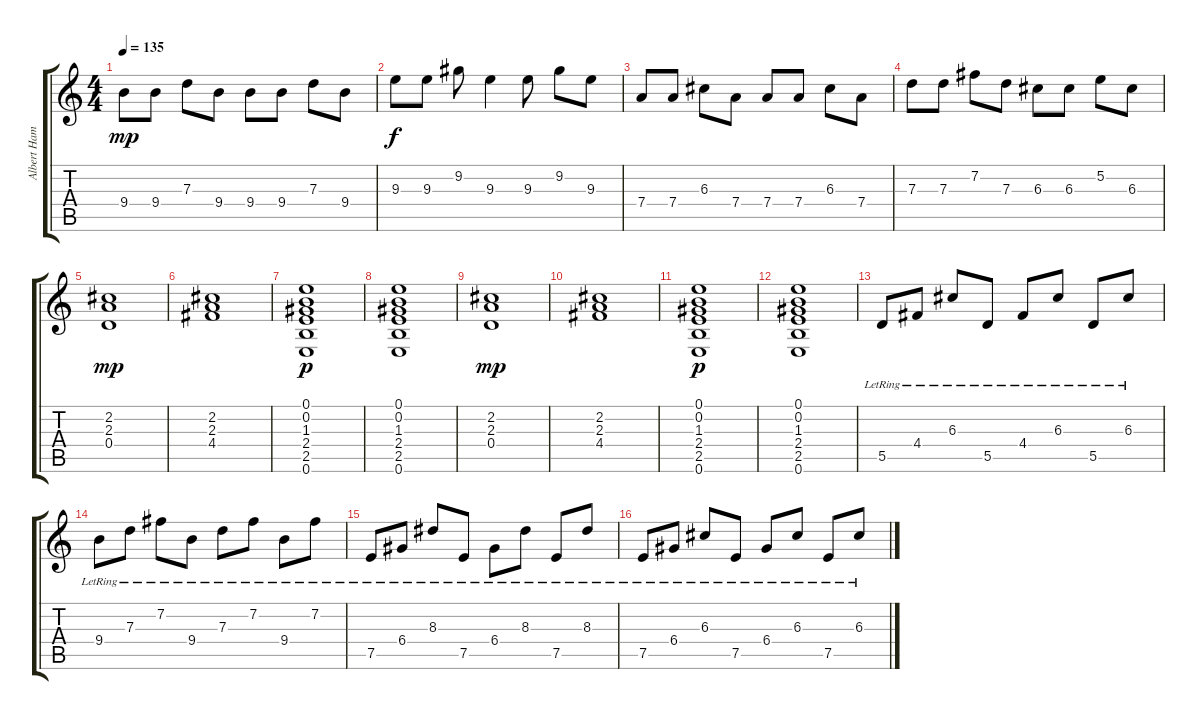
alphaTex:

\track ("Albert Hammond Jr. " "Albert Ham") {instrument overdrivenguitar}
\staff {score tabs}
\tuning (E4 B3 G3 D3 A2 E2) {hide}
\ts (4 4)
\tempo 135
\clef g2
\ks c
9.4.8{dy mp} 9.4.8 7.3.8 9.4.8 9.4.8 9.4.8 7.3.8 9.4.8 |
9.3.8{dy f} 9.3.8 9.2.8 9.3.4 9.3.8 9.2.8 9.3.8 |
7.4.8 7.4.8 6.3.8 7.4.8 7.4.8 7.4.8 6.3.8 7.4.8 |
7.3.8 7.3.8 7.2.8 7.3.8 6.3.8 6.3.8 5.2.8 6.3.8 |
(2.2 2.3 0.4).1{dy mp volume 4 instrument overdrivenguitar} |
(2.2 2.3 4.4).1 |
(0.1 0.2 1.3 2.4 2.5 0.6).1{dy p} |
(0.1 0.2 1.3 2.4 2.5 0.6).1 |
(2.2 2.3 0.4).1{dy mp} |
(2.2 2.3 4.4).1 |
(0.1 0.2 1.3 2.4 2.5 0.6).1{dy p} |
(0.1 0.2 1.3 2.4 2.5 0.6).1 |
5.5{lr}.8 4.4{lr}.8 6.3{lr}.8 5.5{lr}.8 4.4{lr}.8 6.3{lr}.8 5.5{lr}.8 6.3{lr}.8 |
9.4{lr}.8 7.3{lr}.8 7.2{lr}.8 9.4{lr}.8 7.3{lr}.8 7.2{lr}.8 9.4{lr}.8 7.2{lr}.8 |
7.5{lr}.8 6.4{lr}.8 8.3{lr}.8 7.5{lr}.8 6.4{lr}.8 8.3{lr}.8 7.5{lr}.8 8.3{lr}.8 |
7.5{lr}.8 6.4{lr}.8 6.3{lr}.8 7.5{lr}.8 6.4{lr}.8 6.3{lr}.8 7.5{lr}.8 6.3{lr}.8
